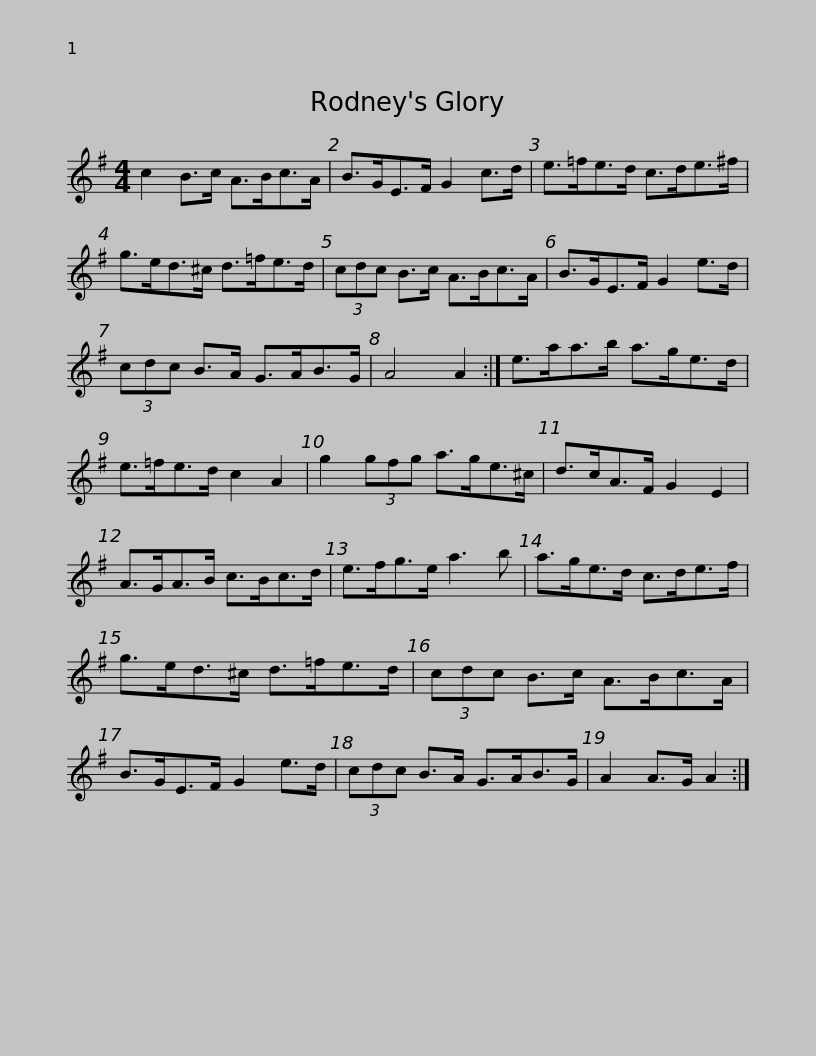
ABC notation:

X:1
L:1/8
M:4/4
I:linebreak $
K:G
V:1 treble
V:1
 c2 B>c A>Bc>A | B>GE>F G2 c>d | e>=fe>d c>de>^f | g>ed>^c d>=fe>d |$ (3cdc B>c A>Bc>A | %5
 B>GE>F G2 e>d | (3cdc B>A G>AB>G | A4 A2 :| e>aa>b a>ge>d |$ e>=fe>d c2 A2 | %10
 g2 (3gfg a>ge>^c | d>cA>F G2 E2 | A>GA>B c>Bc>d | e>fg>e a3 b |$ a>ge>d c>de>f | %15
 g>ed>^c d>=fe>d | (3cdc B>c A>Bc>A | B>GE>F G2 e>d |$ (3cdc B>A G>AB>G | A2 A>G A2 :| %20
